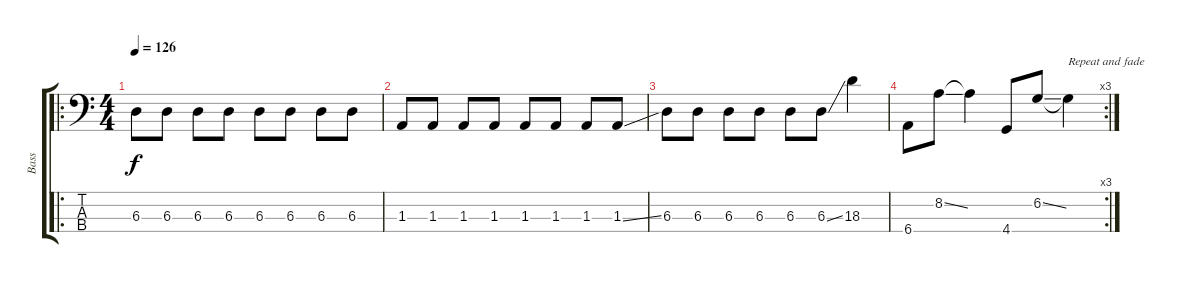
\track ("Bass" "Bass") {instrument electricbasspick}
\staff {score tabs}
\tuning (Gb2 Db2 Ab1 Eb1) {hide}
\ro
\ts (4 4)
\tempo 126
\clef f4
\ks c
6.3.8{dy f} 6.3.8 6.3.8 6.3.8 6.3.8 6.3.8 6.3.8 6.3.8 |
1.3.8 1.3.8 1.3.8 1.3.8 1.3.8 1.3.8 1.3.8 1.3{ss}.8 |
6.3.8 6.3.8 6.3.8 6.3.8 6.3.8 6.3{ss}.8 18.3.4 |
\rc 3
6.4.8 8.2{ss}.8 8.2{t}.4 4.4.8 6.2{ss}.8 6.2{t}.4{txt "Repeat and fade"}
